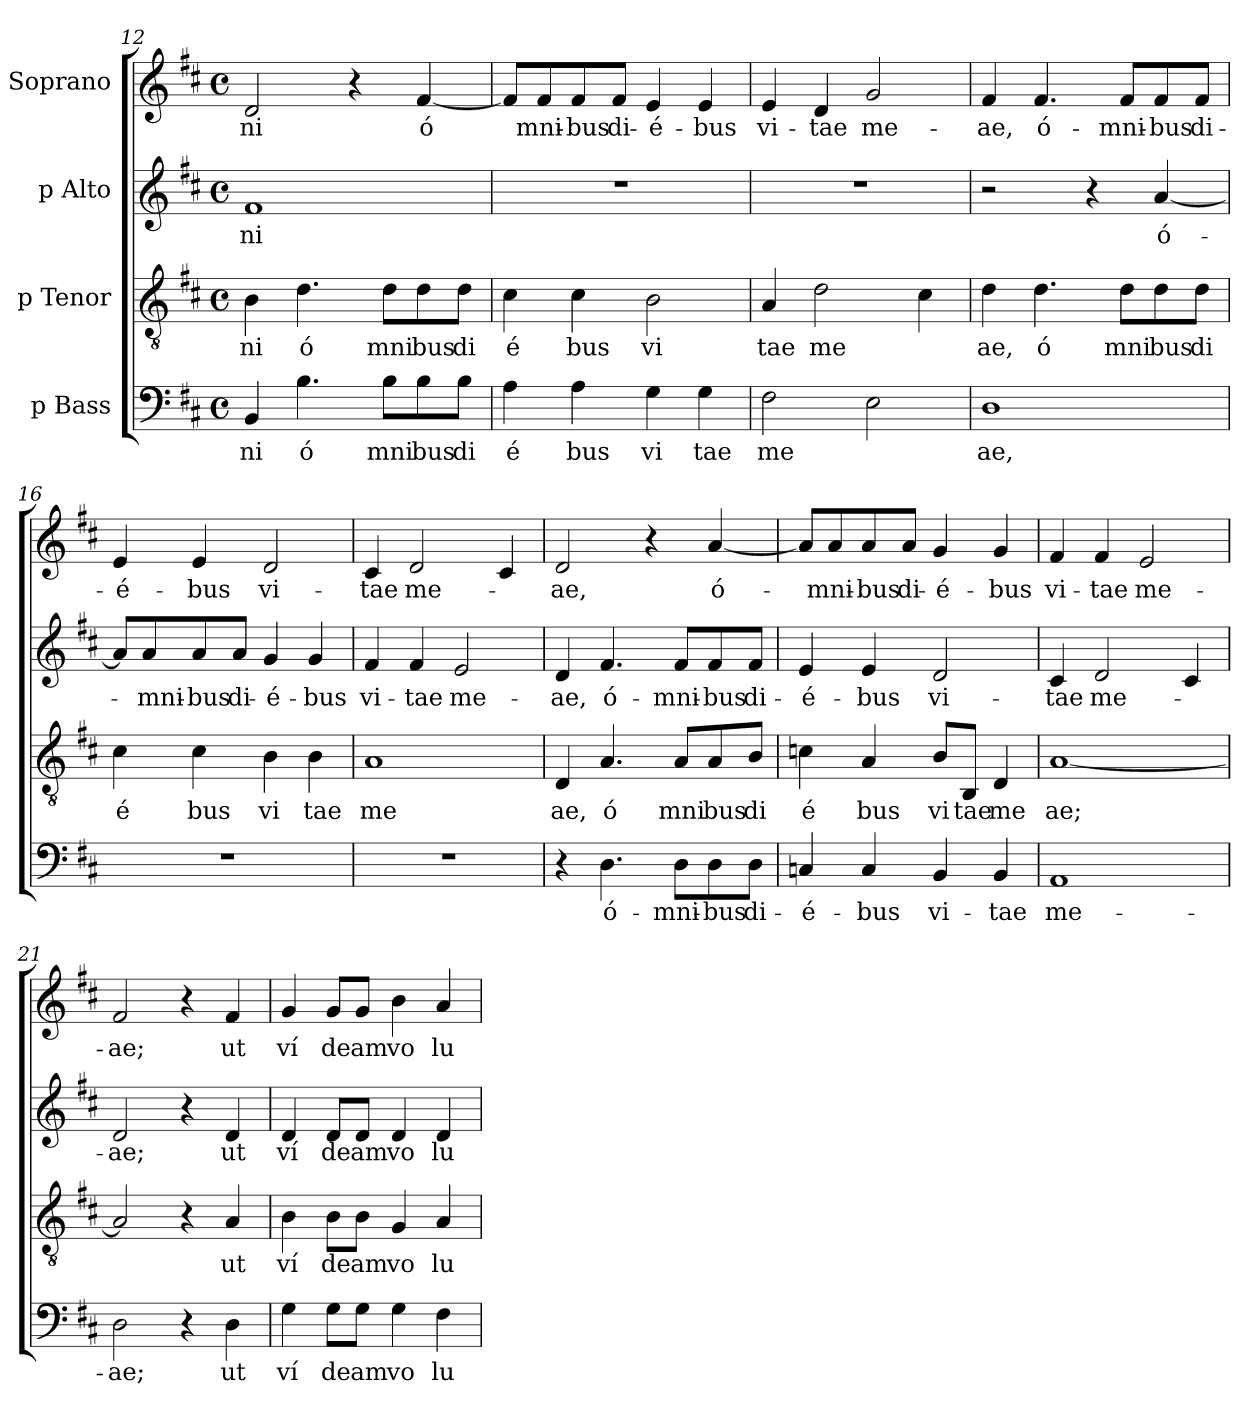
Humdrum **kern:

**kern	**text	**kern	**text	**kern	**text	**kern	**text
*part4	*part4	*part3	*part3	*part2	*part2	*part1	*part1
*staff4	*staff4	*staff3	*staff3	*staff2	*staff2	*staff1	*staff1
*I"p Bass	*	*I"p Tenor	*	*I"p Alto	*	*I"Soprano	*
*clefF4	*	*clefGv2	*	*clefG2	*	*clefG2	*
*k[f#c#]	*	*k[f#c#]	*	*k[f#c#]	*	*k[f#c#]	*
*D:	*	*D:	*	*D:	*	*D:	*
*M4/4	*	*M4/4	*	*M4/4	*	*M4/4	*
*met(c)	*	*met(c)	*	*met(c)	*	*met(c)	*
=12	=12	=12	=12	=12	=12	=12	=12
!	!LO:LY:b:cj	!	!LO:LY:b:cj	!	!LO:LY:b:cj	!	!LO:LY:b:cj
4BB/	ni	4B\	ni	1f#	ni	2d/	ni
!	!LO:LY:b:cj	!	!LO:LY:b:cj	!	!	!	!
4.B\	ó	4.d\	ó	.	.	.	.
.	.	.	.	.	.	4r	.
!	!LO:LY:b:cj	!	!LO:LY:b:cj	!	!	!	!
8B\L	mni	8d\L	mni	.	.	.	.
!	!LO:LY:b:cj	!	!LO:LY:b:cj	!	!	!	!LO:LY:b:cj
8B\	bus	8d\	bus	.	.	[>4f#/	ó
!	!LO:LY:b:cj	!	!LO:LY:b:cj	!	!	!	!
8B\J	di	8d\J	di	.	.	.	.
!!LO:LB:g=z
=13	=13	=13	=13	=13	=13	=13	=13
!	!LO:LY:b:cj	!	!LO:LY:b:cj	!	!	!	!
4A\	é	4c#\	é	1r	.	8f#/L]	.
!	!	!	!	!	!	!	!LO:LY:b:cj
.	.	.	.	.	.	8f#/	mni-
!	!LO:LY:b:cj	!	!LO:LY:b:cj	!	!	!	!LO:LY:b:cj
4A\	bus	4c#\	bus	.	.	8f#/	-bus
!	!	!	!	!	!	!	!LO:LY:b:cj
.	.	.	.	.	.	8f#/J	di-
!	!LO:LY:b:cj	!	!LO:LY:b:cj	!	!	!	!LO:LY:b:cj
4G\	vi	2B\	vi	.	.	4e/	-é-
!	!LO:LY:b:cj	!	!	!	!	!	!LO:LY:b:cj
4G\	tae	.	.	.	.	4e/	-bus
=14	=14	=14	=14	=14	=14	=14	=14
!	!LO:LY:b	!	!LO:LY:b:cj	!	!	!	!LO:LY:b:cj
2F#\	me	4A/	tae	1r	.	4e/	vi-
!	!	!	!LO:LY:b	!	!	!	!LO:LY:b:cj
.	.	2d\	me	.	.	4d/	-tae
!	!	!	!	!	!	!	!LO:LY:b:cj
2E\	.	.	.	.	.	2g/	me-
.	.	4c#\	.	.	.	.	.
=15	=15	=15	=15	=15	=15	=15	=15
!	!LO:LY:b:cj	!	!LO:LY:b:cj	!	!	!	!LO:LY:b:cj
1D	ae,	4d\	ae,	2r	.	4f#/	-ae,
!	!	!	!LO:LY:b:cj	!	!	!	!LO:LY:b:cj
.	.	4.d\	ó	.	.	4.f#/	ó-
.	.	.	.	4r	.	.	.
!	!	!	!LO:LY:b:cj	!	!	!	!LO:LY:b:cj
.	.	8d\L	mni	.	.	8f#/L	-mni-
!	!	!	!LO:LY:b:cj	!	!LO:LY:b:cj	!	!LO:LY:b:cj
.	.	8d\	bus	[<4a/	ó-	8f#/	-bus
!	!	!	!LO:LY:b:cj	!	!	!	!LO:LY:b:cj
.	.	8d\J	di	.	.	8f#/J	di-
=16	=16	=16	=16	=16	=16	=16	=16
!	!	!	!LO:LY:b:cj	!	!	!	!LO:LY:b:cj
1r	.	4c#\	é	8a/L]	.	4e/	-é-
!	!	!	!	!	!LO:LY:b:cj	!	!
.	.	.	.	8a/	-mni-	.	.
!	!	!	!LO:LY:b:cj	!	!LO:LY:b:cj	!	!LO:LY:b:cj
.	.	4c#\	bus	8a/	-bus	4e/	-bus
!	!	!	!	!	!LO:LY:b:cj	!	!
.	.	.	.	8a/J	di-	.	.
!	!	!	!LO:LY:b:cj	!	!LO:LY:b:cj	!	!LO:LY:b:cj
.	.	4B\	vi	4g/	-é-	2d/	vi-
!	!	!	!LO:LY:b:cj	!	!LO:LY:b:cj	!	!
.	.	4B\	tae	4g/	-bus	.	.
!!LO:PB:g=z
=17	=17	=17	=17	=17	=17	=17	=17
!	!	!	!LO:LY:b:cj	!	!LO:LY:b:cj	!	!LO:LY:b:cj
1r	.	1A	me	4f#/	vi-	4c#/	-tae
!	!	!	!	!	!LO:LY:b:cj	!	!LO:LY:b
.	.	.	.	4f#/	-tae	2d/	me-
!	!	!	!	!	!LO:LY:b:cj	!	!
.	.	.	.	2e/	me-	.	.
.	.	.	.	.	.	4c#/	.
=18	=18	=18	=18	=18	=18	=18	=18
!	!	!	!LO:LY:b:cj	!	!LO:LY:b:cj	!	!LO:LY:b:cj
4r	.	4D/	ae,	4d/	-ae,	2d/	-ae,
!	!LO:LY:b:cj	!	!LO:LY:b:cj	!	!LO:LY:b:cj	!	!
4.D\	ó-	4.A/	ó	4.f#/	ó-	.	.
.	.	.	.	.	.	4r	.
!	!LO:LY:b:cj	!	!LO:LY:b:cj	!	!LO:LY:b:cj	!	!
8D\L	-mni-	8A/L	mni	8f#/L	-mni-	.	.
!	!LO:LY:b:cj	!	!LO:LY:b:cj	!	!LO:LY:b:cj	!	!LO:LY:b:cj
8D\	-bus	8A/	bus	8f#/	-bus	[<4a/	ó-
!	!LO:LY:b:cj	!	!LO:LY:b:cj	!	!LO:LY:b:cj	!	!
8D\J	di-	8B/J	di	8f#/J	di-	.	.
=19	=19	=19	=19	=19	=19	=19	=19
!	!LO:LY:b:cj	!	!LO:LY:b:cj	!	!LO:LY:b:cj	!	!
4Cn/	-é-	4cn\	é	4e/	-é-	8a/L]	.
!	!	!	!	!	!	!	!LO:LY:b:cj
.	.	.	.	.	.	8a/	-mni-
!	!LO:LY:b:cj	!	!LO:LY:b:cj	!	!LO:LY:b:cj	!	!LO:LY:b:cj
4C/	-bus	4A/	bus	4e/	-bus	8a/	-bus
!	!	!	!	!	!	!	!LO:LY:b:cj
.	.	.	.	.	.	8a/J	di-
!	!LO:LY:b:cj	!	!LO:LY:b:cj	!	!LO:LY:b:cj	!	!LO:LY:b:cj
4BB/	vi-	8B/L	vi	2d/	vi-	4g/	-é-
!	!	!	!LO:LY:b:cj	!	!	!	!
.	.	8BB/J	tae	.	.	.	.
!	!LO:LY:b:cj	!	!LO:LY:b:cj	!	!	!	!LO:LY:b:cj
4BB/	-tae	4D/	me	.	.	4g/	-bus
=20	=20	=20	=20	=20	=20	=20	=20
!	!LO:LY:b:cj	!	!LO:LY:b:cj	!	!LO:LY:b:cj	!	!LO:LY:b:cj
1AA	me-	[>1A	ae;	4c#/	-tae	4f#/	vi-
!	!	!	!	!	!LO:LY:b	!	!LO:LY:b:cj
.	.	.	.	2d/	me-	4f#/	-tae
!	!	!	!	!	!	!	!LO:LY:b:cj
.	.	.	.	.	.	2e/	me-
.	.	.	.	4c#/	.	.	.
!!LO:LB:g=z
=21	=21	=21	=21	=21	=21	=21	=21
!	!LO:LY:b:cj	!	!	!	!LO:LY:b:cj	!	!LO:LY:b:cj
2D\	-ae;	2A/]	.	2d/	-ae;	2f#/	-ae;
4r	.	4r	.	4r	.	4r	.
!	!LO:LY:b:cj	!	!LO:LY:b:cj	!	!LO:LY:b:cj	!	!LO:LY:b:cj
4D\	ut	4A/	ut	4d/	ut	4f#/	ut
=22	=22	=22	=22	=22	=22	=22	=22
!	!LO:LY:b:cj	!	!LO:LY:b:cj	!	!LO:LY:b:cj	!	!LO:LY:b:cj
4G\	ví	4B\	ví	4d/	ví	4g/	ví
!	!LO:LY:b:cj	!	!LO:LY:b:cj	!	!LO:LY:b:cj	!	!LO:LY:b:cj
8G\L	de	8B\L	de	8d/L	de	8g/L	de
!	!LO:LY:b:cj	!	!LO:LY:b:cj	!	!LO:LY:b:cj	!	!LO:LY:b:cj
8G\J	am	8B\J	am	8d/J	am	8g/J	am
!	!LO:LY:b:cj	!	!LO:LY:b:cj	!	!LO:LY:b:cj	!	!LO:LY:b:cj
4G\	vo	4G/	vo	4d/	vo	4b\	vo
!	!LO:LY:b:cj	!	!LO:LY:b:cj	!	!LO:LY:b:cj	!	!LO:LY:b:cj
4F#\	lu	4A/	lu	4d/	lu	4a/	lu
=	=	=	=	=	=	=	=
*-	*-	*-	*-	*-	*-	*-	*-
